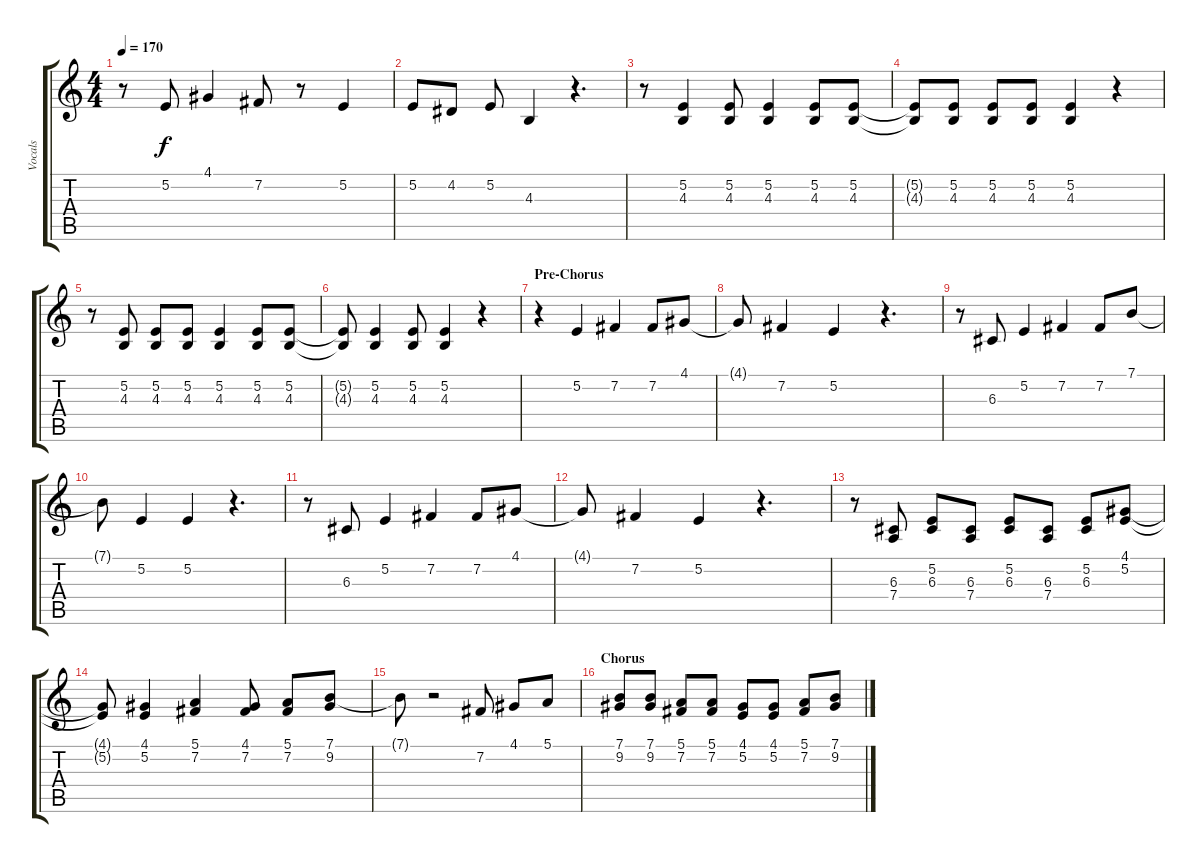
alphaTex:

\track ("Vocals" "Vocals") {instrument violin}
\staff {score tabs}
\tuning (E4 B3 G3 D3 A2 E2) {hide}
\ts (4 4)
\tempo 170
\clef g2
\ks c
r.8{dy f} 5.2.8 4.1.4 7.2.8 r.8 5.2.4 |
5.2.8 4.2.8 5.2.8 4.3.4 r.4{d} |
r.8 (5.2 4.3).4 (5.2 4.3).8 (5.2 4.3).4 (5.2 4.3).8 (5.2 4.3).8 |
(5.2{t} 4.3{t}).8 (5.2 4.3).8 (5.2 4.3).8 (5.2 4.3).8 (5.2 4.3).4 r.4 |
r.8 (5.2 4.3).8 (5.2 4.3).8 (5.2 4.3).8 (5.2 4.3).4 (5.2 4.3).8 (5.2 4.3).8 |
(5.2{t} 4.3{t}).8 (5.2 4.3).4 (5.2 4.3).8 (5.2 4.3).4 r.4 |
\section ("" "Pre-Chorus")
r.4 5.2.4 7.2.4 7.2.8 4.1.8 |
4.1{t}.8 7.2.4 5.2.4 r.4{d} |
r.8 6.3.8 5.2.4 7.2.4 7.2.8 7.1.8 |
7.1{t}.8 5.2.4 5.2.4 r.4{d} |
r.8 6.3.8 5.2.4 7.2.4 7.2.8 4.1.8 |
4.1{t}.8 7.2.4 5.2.4 r.4{d} |
r.8 (6.3 7.4).8 (5.2 6.3).8 (6.3 7.4).8 (5.2 6.3).8 (6.3 7.4).8 (5.2 6.3).8 (4.1 5.2).8 |
(4.1{t} 5.2{t}).8 (4.1 5.2).4 (5.1 7.2).4 (4.1 7.2).8 (5.1 7.2).8 (7.1 9.2).8 |
7.1{t}.8 r.2 7.2.8 4.1.8 5.1.8 |
\section ("" "Chorus")
(7.1 9.2).8 (7.1 9.2).8 (5.1 7.2).8 (5.1 7.2).8 (4.1 5.2).8 (4.1 5.2).8 (5.1 7.2).8 (7.1 9.2).8
